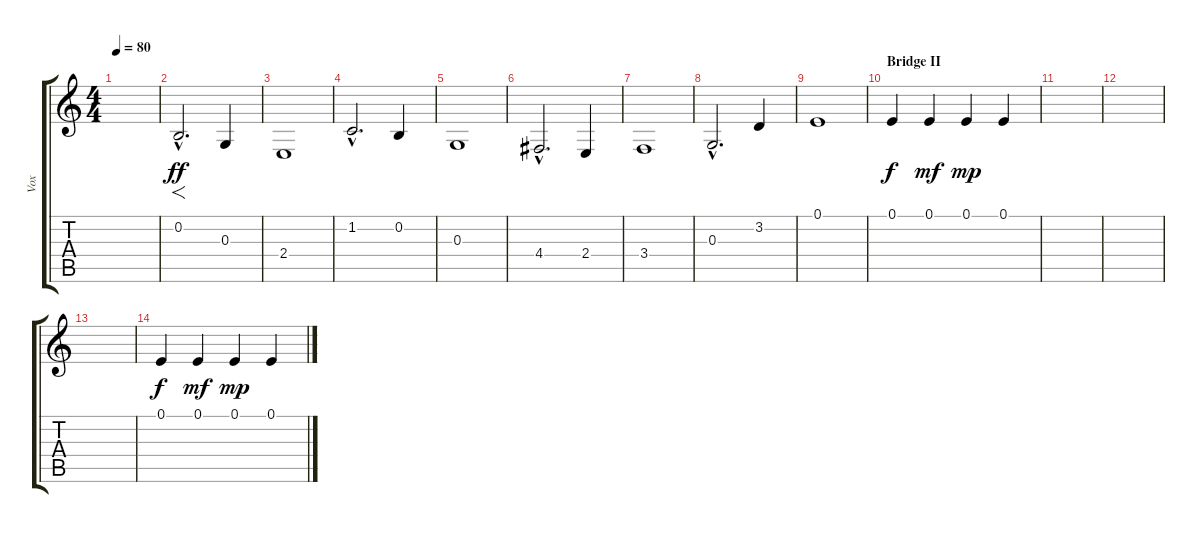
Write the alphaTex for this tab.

\track ("Vox" "Vox") {instrument synthvoice}
\staff {score tabs}
\tuning (E4 B3 G3 D3 A2 E2) {hide}
\ts (4 4)
\tempo 80
\clef g2
\ks c
|
0.2{hac}.2{f d dy ff} 0.3.4 |
2.4.1 |
1.2{hac}.2{d} 0.2.4 |
0.3.1 |
4.4{hac}.2{d} 2.4.4 |
3.4.1 |
0.3{hac}.2{d} 3.2.4 |
0.1.1 |
\section ("" "Bridge II")
0.1.4{dy f} 0.1.4{dy mf} 0.1.4{dy mp} 0.1.4 |
|
|
|
0.1.4{dy f} 0.1.4{dy mf} 0.1.4{dy mp} 0.1.4
